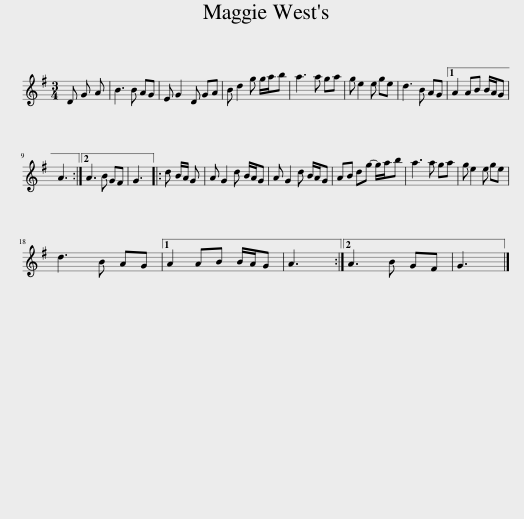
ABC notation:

X:1
L:1/8
M:3/4
I:linebreak $
K:G
V:1 treble
V:1
 D G A | B3 B AG | E G2 D GA | B d2 g g/a/b | a3 a ga | %5
 g e2 e ge | d3 B AG |1 A2 AB B/A/G |$ A3 :|2 A3 B GF | %10
 G3 |: d B/A/ G | A G2 d B/A/G | A G2 d B/A/G | AB dg- g/a/b | %15
 a3 a ga | g e2 e ge |$ d3 B AG |1 A2 AB B/A/G | A3 :|2 %20
 A3 B GF | G3 |] %22
